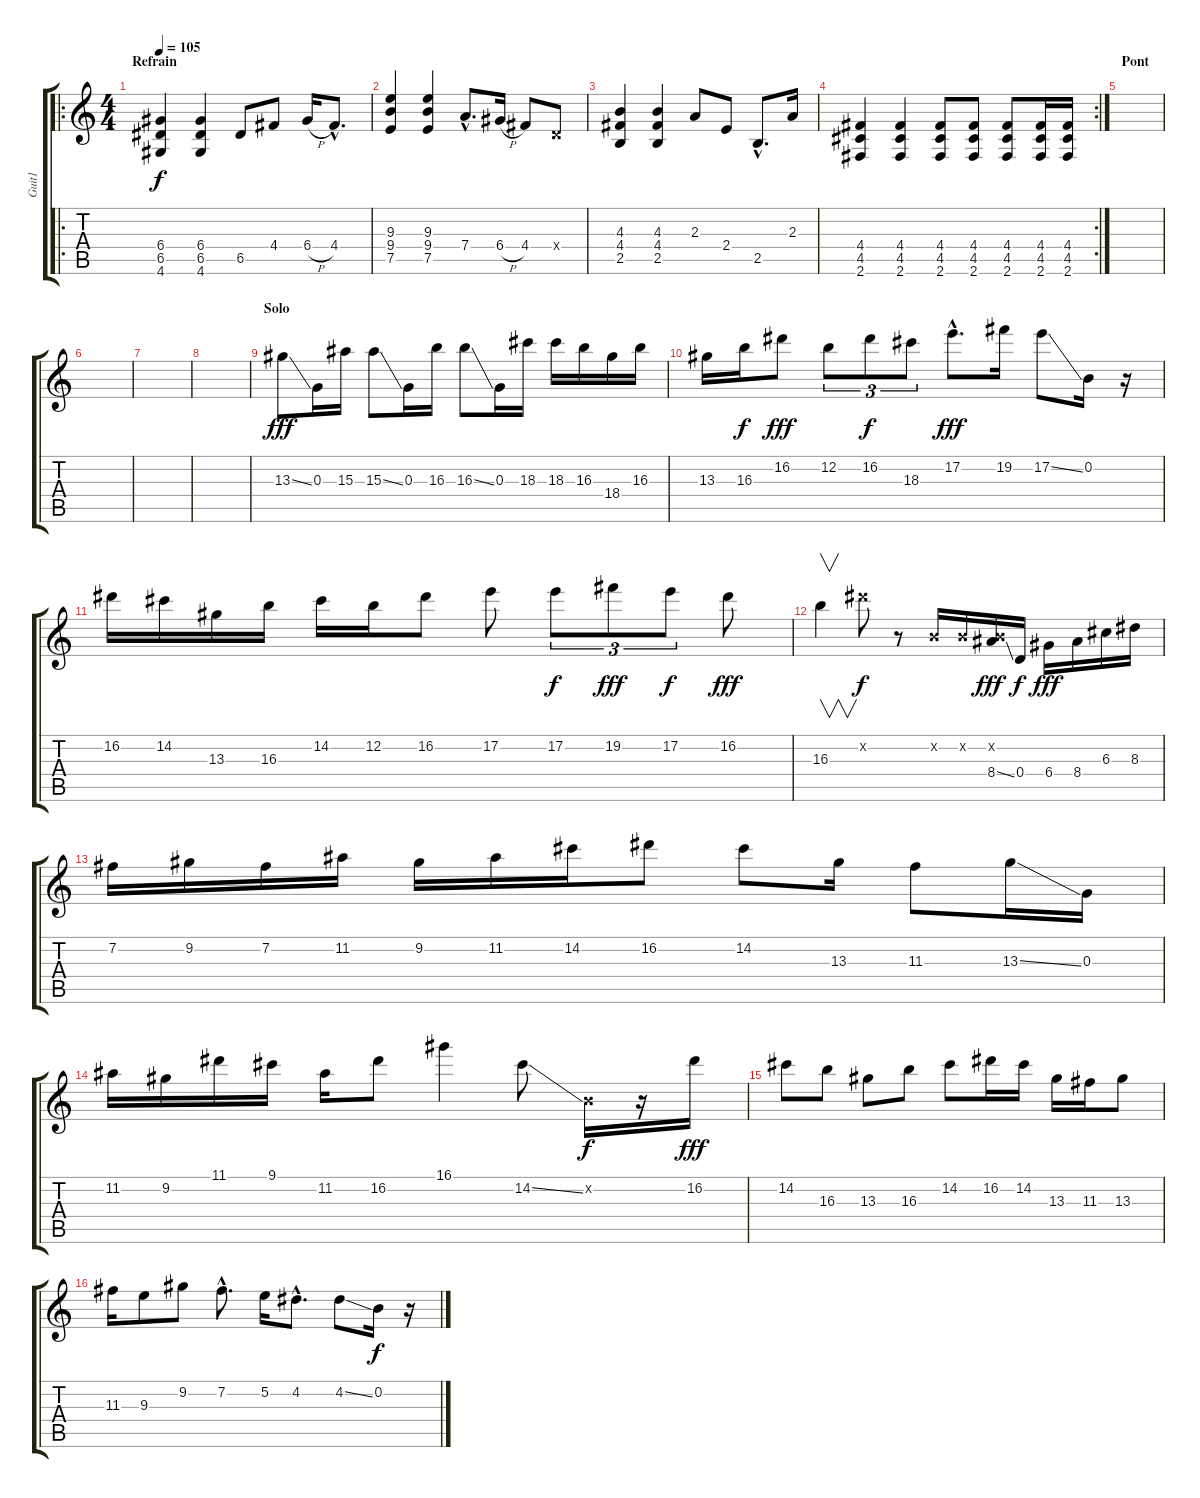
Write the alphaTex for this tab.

\track ("Guit1" "Guit1") {instrument distortionguitar}
\staff {score tabs}
\tuning (E4 B3 G3 D3 A2 E2) {hide}
\ro
\ts (4 4)
\section ("" "Refrain")
\tempo 105
\clef g2
\ks c
(6.4 6.5 4.6).4{dy f} (6.4 6.5 4.6).4 6.5.8 4.4.8 6.4{h}.16 4.4{hac}.8{d} |
(9.3 9.4 7.5).4 (9.3 9.4 7.5).4 7.4{hac}.8{d} 6.4{h}.16 4.4.8 0.4{x}.8 |
(4.3 4.4 2.5).4 (4.3 4.4 2.5).4 2.3.8 2.4.8 2.5{hac}.8{d} 2.3.16 |
\rc 2
(4.4 4.5 2.6).4 (4.4 4.5 2.6).4 (4.4 4.5 2.6).8 (4.4 4.5 2.6).8 (4.4 4.5 2.6).8 (4.4 4.5 2.6).16 (4.4 4.5 2.6).16 |
\section ("" "Pont")
|
|
|
|
\section ("" "Solo")
13.3{ss}.8{dy fff volume 10 instrument overdrivenguitar} 0.3.16 15.3.16 15.3{ss}.8 0.3.16 16.3.16 16.3{ss}.8 0.3.16 18.3.16 18.3.16 16.3.16 18.4.16 16.3.16 |
13.3.16 16.3.16{dy f} 16.2.8{dy fff} 12.2.8{tu (3 2)} 16.2.8{tu (3 2) dy f} 18.3.8{tu (3 2)} 17.2{hac}.8{d dy fff} 19.2.16 17.2{ss}.8 0.2.16 r.16 |
16.2.16 14.2.16 13.3.16 16.3.16 14.2.16 12.2.16 16.2.8 17.2.8 17.2.8{tu (3 2) dy f} 19.2.8{tu (3 2) dy fff} 17.2.8{tu (3 2) dy f} 16.2.8{dy fff} |
16.3.4{v} 16.2{x}.8{dy f} r.8 0.2{x}.16 0.2{x}.16 (0.2{x} 8.4{ss}).16{dy fff} 0.4.16{dy f} 6.4.16{dy fff} 8.4.16 6.3.16 8.3.16 |
7.2.16 9.2.16 7.2.16 11.2.16 9.2.16 11.2.16 14.2.16 16.2.8 14.2.8 13.3.16 11.3.8 13.3{ss}.16 0.3.16 |
11.2.16 9.2.16 11.1.16 9.1.16 11.2.16 16.2.8 16.1.4 14.2{ss}.8 0.2{x}.16{dy f} r.16 16.2.16{dy fff} |
14.2.8 16.3.8 13.3.8 16.3.8 14.2.8 16.2.16 14.2.16 13.3.16 11.3.16 13.3.8 |
11.3.16 9.3.8 9.2.8 7.2{hac}.8{d} 5.2.16 4.2{hac}.8{d} 4.2{ss}.8 0.2.16{dy f} r.16
